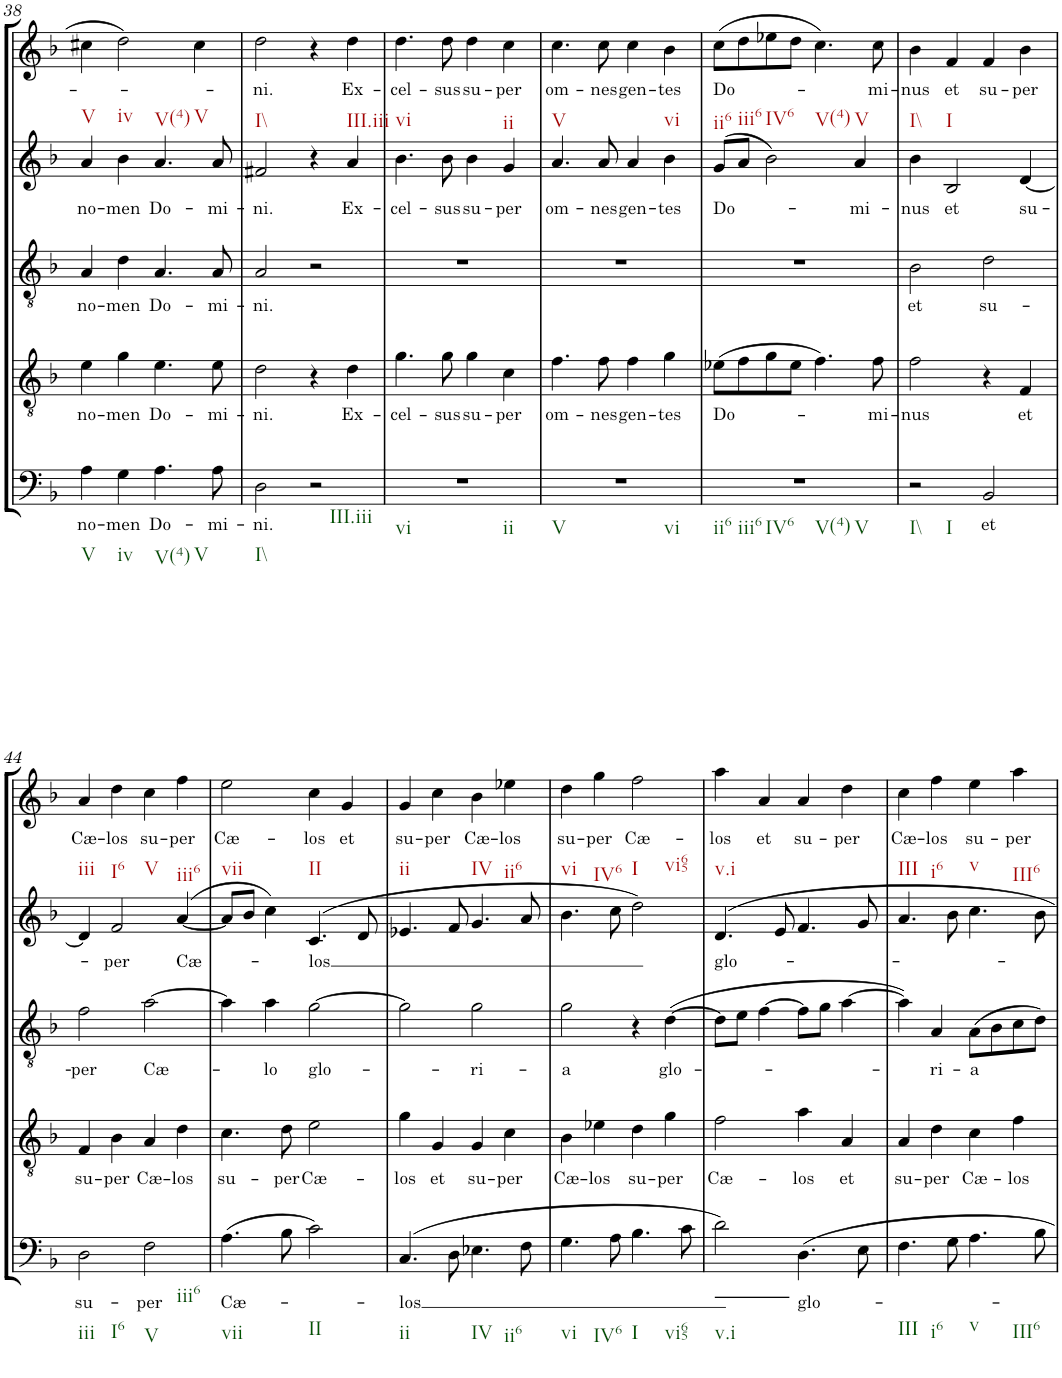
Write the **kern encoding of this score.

**kern	**text	**kern	**text	**kern	**text	**kern	**text	**kern	**text
*part5	*part5	*part4	*part4	*part3	*part3	*part2	*part2	*part1	*part1
*staff5	*staff5	*staff4	*staff4	*staff3	*staff3	*staff2	*staff2	*staff1	*staff1
*I"Basso	*	*I"Tenore	*	*I"Alto	*	*I"Alto	*	*I"Canto	*
!!LO:PB:g=z
*clefF4	*	*clefGv2	*	*clefGv2	*	*clefG2	*	*clefG2	*
*Trd7c12	*	*	*	*	*	*	*	*	*
*k[b-]	*	*k[b-]	*	*k[b-]	*	*k[b-]	*	*k[b-]	*
*F:	*	*F:	*	*F:	*	*F:	*	*F:	*
*M4/4	*	*M4/4	*	*M4/4	*	*M4/4	*	*M4/4	*
*met(c)	*	*met(c)	*	*met(c)	*	*met(c)	*	*met(c)	*
=38	=38	=38	=38	=38	=38	=38	=38	=38	=38
!	!	!	!	!	!	!	!	!LO:TX:b:t=V	!
!LO:TX:b:t=V	!	!	!	!	!	!	!	!	!
!	!LO:LY:b	!	!LO:LY:b	!	!LO:LY:b	!	!LO:LY:b	!	!LO:LY:b
4A\	no-	4e\	no-	4A/	no-	4a/	no-	4cc#X\	-­-
!	!	!	!	!	!	!	!	!LO:TX:b:t=iv	!
!	!	!	!	!	!	!	!	!LO:TX:b:t=V(4)	!
!LO:TX:b:t=iv	!	!	!	!	!	!	!	!	!
!	!LO:LY:b	!	!LO:LY:b	!	!LO:LY:b	!	!LO:LY:b	!	!
4G\	-men	4g\	-men	4d\	-men	4b-\	-men	2dd\	.
!LO:TX:b:t=V(4)	!	!	!	!	!	!	!	!	!
!LO:TX:b:t=V	!	!	!	!	!	!	!	!	!
!	!LO:LY:b	!	!LO:LY:b	!	!LO:LY:b	!	!LO:LY:b	!	!
4.A\	Do-	4.e\	Do-	4.A/	Do-	4.a/	Do-	.	.
!	!	!	!	!	!	!	!	!LO:TX:b:t=V	!
.	.	.	.	.	.	.	.	4cc#\	.
!	!LO:LY:b	!	!LO:LY:b	!	!LO:LY:b	!	!LO:LY:b	!	!
8A\	-mi-	8e\	-mi-	8A/	-mi-	8a/	-mi-	.	.
=39	=39	=39	=39	=39	=39	=39	=39	=39	=39
!	!	!	!	!	!	!	!	!LO:TX:b:t=I\\	!
!LO:TX:b:t=I\\	!	!	!	!	!	!	!	!	!
!	!LO:LY:b	!	!LO:LY:b	!	!LO:LY:b	!	!LO:LY:b	!	!LO:LY:b
2D\	-ni.	2d\	-ni.	2A/	-ni.	2f#X/	-ni.	2dd\	-ni.
!LO:TX:b:t=III.iii	!	!	!	!	!	!	!	!	!
2r	.	4r	.	2r	.	4r	.	4r	.
!	!	!	!	!	!	!	!	!LO:TX:b:t=III.iii	!
!	!	!	!LO:LY:b	!	!	!	!LO:LY:b	!	!LO:LY:b
.	.	4d\	Ex-	.	.	4a/	Ex-	4dd\	Ex-
=40	=40	=40	=40	=40	=40	=40	=40	=40	=40
!	!	!	!	!	!	!	!	!LO:TX:b:t=vi	!
!LO:TX:b:t=vi	!	!	!	!	!	!	!	!	!
!LO:TX:b:t=ii	!	!	!	!	!	!	!	!	!
!	!	!	!LO:LY:b	!	!	!	!LO:LY:b	!	!LO:LY:b
1r	.	4.g\	-cel-	1r	.	4.b-\	-cel-	4.dd\	-cel-
!	!	!	!LO:LY:b	!	!	!	!LO:LY:b	!	!LO:LY:b
.	.	8g\	-sus	.	.	8b-\	-sus	8dd\	-sus
!	!	!	!LO:LY:b	!	!	!	!LO:LY:b	!	!LO:LY:b
.	.	4g\	su-	.	.	4b-\	su-	4dd\	su-
!	!	!	!	!	!	!	!	!LO:TX:b:t=ii	!
!	!	!	!LO:LY:b	!	!	!	!LO:LY:b	!	!LO:LY:b
.	.	4c\	-per	.	.	4g/	-per	4cc\	-per
=41	=41	=41	=41	=41	=41	=41	=41	=41	=41
!	!	!	!	!	!	!	!	!LO:TX:b:t=V	!
!LO:TX:b:t=V	!	!	!	!	!	!	!	!	!
!LO:TX:b:t=vi	!	!	!	!	!	!	!	!	!
!	!	!	!LO:LY:b	!	!	!	!LO:LY:b	!	!LO:LY:b
1r	.	4.f\	om-	1r	.	4.a/	om-	4.cc\	om-
!	!	!	!LO:LY:b	!	!	!	!LO:LY:b	!	!LO:LY:b
.	.	8f\	-nes	.	.	8a/	-nes	8cc\	-nes
!	!	!	!LO:LY:b	!	!	!	!LO:LY:b	!	!LO:LY:b
.	.	4f\	gen-	.	.	4a/	gen-	4cc\	gen-
!	!	!	!	!	!	!	!	!LO:TX:b:t=vi	!
!	!	!	!LO:LY:b	!	!	!	!LO:LY:b	!	!LO:LY:b
.	.	4g\	-tes	.	.	4b-\	-tes	4b-\	-tes
=42	=42	=42	=42	=42	=42	=42	=42	=42	=42
!	!	!	!	!	!	!	!	!LO:TX:b:t=ii6	!
!LO:TX:b:t=ii6	!	!	!	!	!	!	!	!	!
!LO:TX:b:t=iii6	!	!	!	!	!	!	!	!	!
!LO:TX:b:t=IV6	!	!	!	!	!	!	!	!	!
!LO:TX:b:t=V(4)	!	!	!	!	!	!	!	!	!
!LO:TX:b:t=V	!	!	!	!	!	!	!	!	!
!	!	!	!LO:LY:b	!	!	!	!LO:LY:b	!	!LO:LY:b
1r	.	(>8e-X\L	Do-	1r	.	(>8g/L	Do-	(>8cc\L	Do-
!	!	!	!	!	!	!	!	!LO:TX:b:t=iii6	!
.	.	8f\	.	.	.	8a/J	.	8dd\	.
!	!	!	!	!	!	!	!	!LO:TX:b:t=IV6	!
.	.	8g\	.	.	.	2b-\)	.	8ee-X\	.
.	.	8e-\J	.	.	.	.	.	8dd\J	.
!	!	!	!	!	!	!	!	!LO:TX:b:t=V(4)	!
!	!	!	!	!	!	!	!	!LO:TX:b:t=V	!
.	.	4.f\)	.	.	.	.	.	4.cc\)	.
!	!	!	!	!	!	!	!LO:LY:b	!	!
.	.	.	.	.	.	4a/	-mi-	.	.
!	!	!	!LO:LY:b	!	!	!	!	!	!LO:LY:b
.	.	8f\	-mi-	.	.	.	.	8cc\	-mi-
=43	=43	=43	=43	=43	=43	=43	=43	=43	=43
!	!	!	!	!	!	!	!	!LO:TX:b:t=I\\	!
!LO:TX:b:t=I\\	!	!	!	!	!	!	!	!	!
!LO:TX:b:t=I	!	!	!	!	!	!	!	!	!
!	!	!	!LO:LY:b	!	!LO:LY:b	!	!LO:LY:b	!	!LO:LY:b
2r	.	2f\	-­nus	2B-\	et	4b-\	-­nus	4b-\	-­nus
!	!	!	!	!	!	!	!	!LO:TX:b:t=I	!
!	!	!	!	!	!	!	!LO:LY:b	!	!LO:LY:b
.	.	.	.	.	.	2B-/	et	4f/	et
!	!LO:LY:b	!	!	!	!LO:LY:b	!	!	!	!LO:LY:b
2BB-/	et	4r	.	2d\	su-	.	.	4f/	su-
!	!	!	!LO:LY:b	!	!	!	!LO:LY:b	!	!LO:LY:b
.	.	4F/	et	.	.	[4d/	su-	4b-\	-per
!!LO:LB:g=z
=44	=44	=44	=44	=44	=44	=44	=44	=44	=44
!	!	!	!	!	!	!	!	!LO:TX:b:t=iii	!
!LO:TX:b:t=iii	!	!	!	!	!	!	!	!	!
!LO:TX:b:t=I6	!	!	!	!	!	!	!	!	!
!	!LO:LY:b	!	!LO:LY:b	!	!LO:LY:b	!	!	!	!LO:LY:b
2D\	su-	4F/	su-	2f\	-per	4d/]	.	4a/	Cæ-
!	!	!	!	!	!	!	!	!LO:TX:b:t=I6	!
!	!	!	!LO:LY:b	!	!	!	!LO:LY:b	!	!LO:LY:b
.	.	4B-\	-per	.	.	2f/	-per	4dd\	-los
!	!	!	!	!	!	!	!	!LO:TX:b:t=V	!
!LO:TX:b:t=V	!	!	!	!	!	!	!	!	!
!LO:TX:b:t=iii6	!	!	!	!	!	!	!	!	!
!	!LO:LY:b	!	!LO:LY:b	!	!LO:LY:b	!	!	!	!LO:LY:b
2F\	-per	4A/	Cæ-	[2a\	Cæ-	.	.	4cc\	su-
!	!	!	!	!	!	!	!	!LO:TX:b:t=iii6	!
!	!	!	!LO:LY:b	!	!	!	!LO:LY:b	!	!LO:LY:b
.	.	4d\	-los	.	.	(>[4a/	Cæ-	4ff\	-per
=45	=45	=45	=45	=45	=45	=45	=45	=45	=45
!	!	!	!	!	!	!	!	!LO:TX:b:t=vii	!
!LO:TX:b:t=vii	!	!	!	!	!	!	!	!	!
!	!LO:LY:b	!	!LO:LY:b	!	!	!	!	!	!LO:LY:b
(>4.A\	Cæ-	4.c\	su-	4a\]	.	8a/L]	.	2ee\	Cæ-
.	.	.	.	.	.	8b-/J	.	.	.
!	!	!	!	!	!LO:LY:b	!	!	!	!
.	.	.	.	4a\	-lo	4cc\)	.	.	.
!	!	!	!LO:LY:b	!	!	!	!	!	!
8B-\	.	8d\	-per	.	.	.	.	.	.
!	!	!	!	!	!	!	!	!LO:TX:b:t=II	!
!LO:TX:b:t=II	!	!	!	!	!	!	!	!	!
!	!	!	!LO:LY:b	!	!LO:LY:b	!	!LO:LY:b	!	!LO:LY:b
2c\)	.	2e\	Cæ-	[2g\	glo-	(>4.c/	-los	4cc\	-los
!	!	!	!	!	!	!	!	!	!LO:LY:b
.	.	.	.	.	.	.	.	4g/	et
.	.	.	.	.	.	8d/	.	.	.
=46	=46	=46	=46	=46	=46	=46	=46	=46	=46
!	!	!	!	!	!	!	!	!LO:TX:b:t=ii	!
!LO:TX:b:t=ii	!	!	!	!	!	!	!	!	!
!	!LO:LY:b	!	!LO:LY:b	!	!	!	!	!	!LO:LY:b
(>4.C/	-los	4g\	-los	2g\]	.	4.e-X/	.	4g/	su-
!	!	!	!LO:LY:b	!	!	!	!	!	!LO:LY:b
.	.	4G/	et	.	.	.	.	4cc\	-per
8D\	.	.	.	.	.	8f/	.	.	.
!	!	!	!	!	!	!	!	!LO:TX:b:t=IV	!
!LO:TX:b:t=IV	!	!	!	!	!	!	!	!	!
!LO:TX:b:t=ii6	!	!	!	!	!	!	!	!	!
!	!	!	!LO:LY:b	!	!LO:LY:b	!	!	!	!LO:LY:b
4.E-X\	.	4G/	su-	2g\	-ri-	4.g/	.	4b-\	Cæ-
!	!	!	!	!	!	!	!	!LO:TX:b:t=ii6	!
!	!	!	!LO:LY:b	!	!	!	!	!	!LO:LY:b
.	.	4c\	-per	.	.	.	.	4ee-X\	-los
8F\	.	.	.	.	.	8a/	.	.	.
=47	=47	=47	=47	=47	=47	=47	=47	=47	=47
!	!	!	!	!	!	!	!	!LO:TX:b:t=vi	!
!LO:TX:b:t=vi	!	!	!	!	!	!	!	!	!
!LO:TX:b:t=IV6	!	!	!	!	!	!	!	!	!
!	!	!	!LO:LY:b	!	!LO:LY:b	!	!	!	!LO:LY:b
4.G\	.	4B-\	Cæ-	2g\	-a	4.b-\	.	4dd\	su-
!	!	!	!	!	!	!	!	!LO:TX:b:t=IV6	!
!	!	!	!LO:LY:b	!	!	!	!	!	!LO:LY:b
.	.	4e-X\	-los	.	.	.	.	4gg\	-per
8A\	.	.	.	.	.	8cc\	.	.	.
!	!	!	!	!	!	!	!	!LO:TX:b:t=I	!
!	!	!	!	!	!	!	!	!LO:TX:b:t=vi65	!
!LO:TX:b:t=I	!	!	!	!	!	!	!	!	!
!LO:TX:b:t=vi65	!	!	!	!	!	!	!	!	!
!	!	!	!LO:LY:b	!	!	!	!	!	!LO:LY:b
4.B-\	.	4d\	su-	4r	.	2dd\)	.	2ff\	Cæ-
!	!	!	!LO:LY:b	!	!LO:LY:b	!	!	!	!
.	.	4g\	-per	(>[4d\	glo-	.	.	.	.
8c\	.	.	.	.	.	.	.	.	.
=48	=48	=48	=48	=48	=48	=48	=48	=48	=48
!	!	!	!	!	!	!	!	!LO:TX:b:t=v.i	!
!LO:TX:b:t=v.i	!	!	!	!	!	!	!	!	!
!	!	!	!LO:LY:b	!	!LO:LY:b	!	!LO:LY:b	!	!LO:LY:b
2d\)	.	2f\	Cæ-	8d\L]	-­-	4.d/	glo-	4aa\	-­los
.	.	.	.	8e\J	.	.	.	.	.
!	!	!	!	!	!	!	!	!	!LO:LY:b
.	.	.	.	[4f\	.	.	.	4a/	et
.	.	.	.	.	.	8e/	.	.	.
!	!LO:LY:b	!	!LO:LY:b	!	!	!	!	!	!LO:LY:b
4.D\	glo-	4a\	-los	8f\L]	.	4.f/	.	4a/	su-
.	.	.	.	8g\J	.	.	.	.	.
!	!	!	!LO:LY:b	!	!	!	!	!	!LO:LY:b
.	.	4A/	et	[4a\	.	.	.	4dd\	-per
8E\	.	.	.	.	.	8g/	.	.	.
=49	=49	=49	=49	=49	=49	=49	=49	=49	=49
!	!	!	!	!	!	!	!	!LO:TX:b:t=III	!
!LO:TX:b:t=III	!	!	!	!	!	!	!	!	!
!LO:TX:b:t=i6	!	!	!	!	!	!	!	!	!
!	!	!	!LO:LY:b	!	!	!	!	!	!LO:LY:b
4.F\	.	4A/	su-	4a\])	.	4.a/	.	4cc\	Cæ-
!	!	!	!	!	!	!	!	!LO:TX:b:t=i6	!
!	!	!	!LO:LY:b	!	!LO:LY:b	!	!	!	!LO:LY:b
.	.	4d\	-per	4A/	-ri-	.	.	4ff\	-los
8G\	.	.	.	.	.	8b-\	.	.	.
!	!	!	!	!	!	!	!	!LO:TX:b:t=v	!
!LO:TX:b:t=v	!	!	!	!	!	!	!	!	!
!LO:TX:b:t=III6	!	!	!	!	!	!	!	!	!
!	!	!	!LO:LY:b	!	!LO:LY:b	!	!	!	!LO:LY:b
4.A\	.	4c\	Cæ-	(>8A\L	-a	4.cc\	.	4ee\	su-
.	.	.	.	8B-\	.	.	.	.	.
!	!	!	!	!	!	!	!	!LO:TX:b:t=III6	!
!	!	!	!LO:LY:b	!	!	!	!	!	!LO:LY:b
.	.	4f\	-los	8c\	.	.	.	4aa\	-per
8B-\	.	.	.	8d\J)	.	8b-\	.	.	.
=	=	=	=	=	=	=	=	=	=
*-	*-	*-	*-	*-	*-	*-	*-	*-	*-
